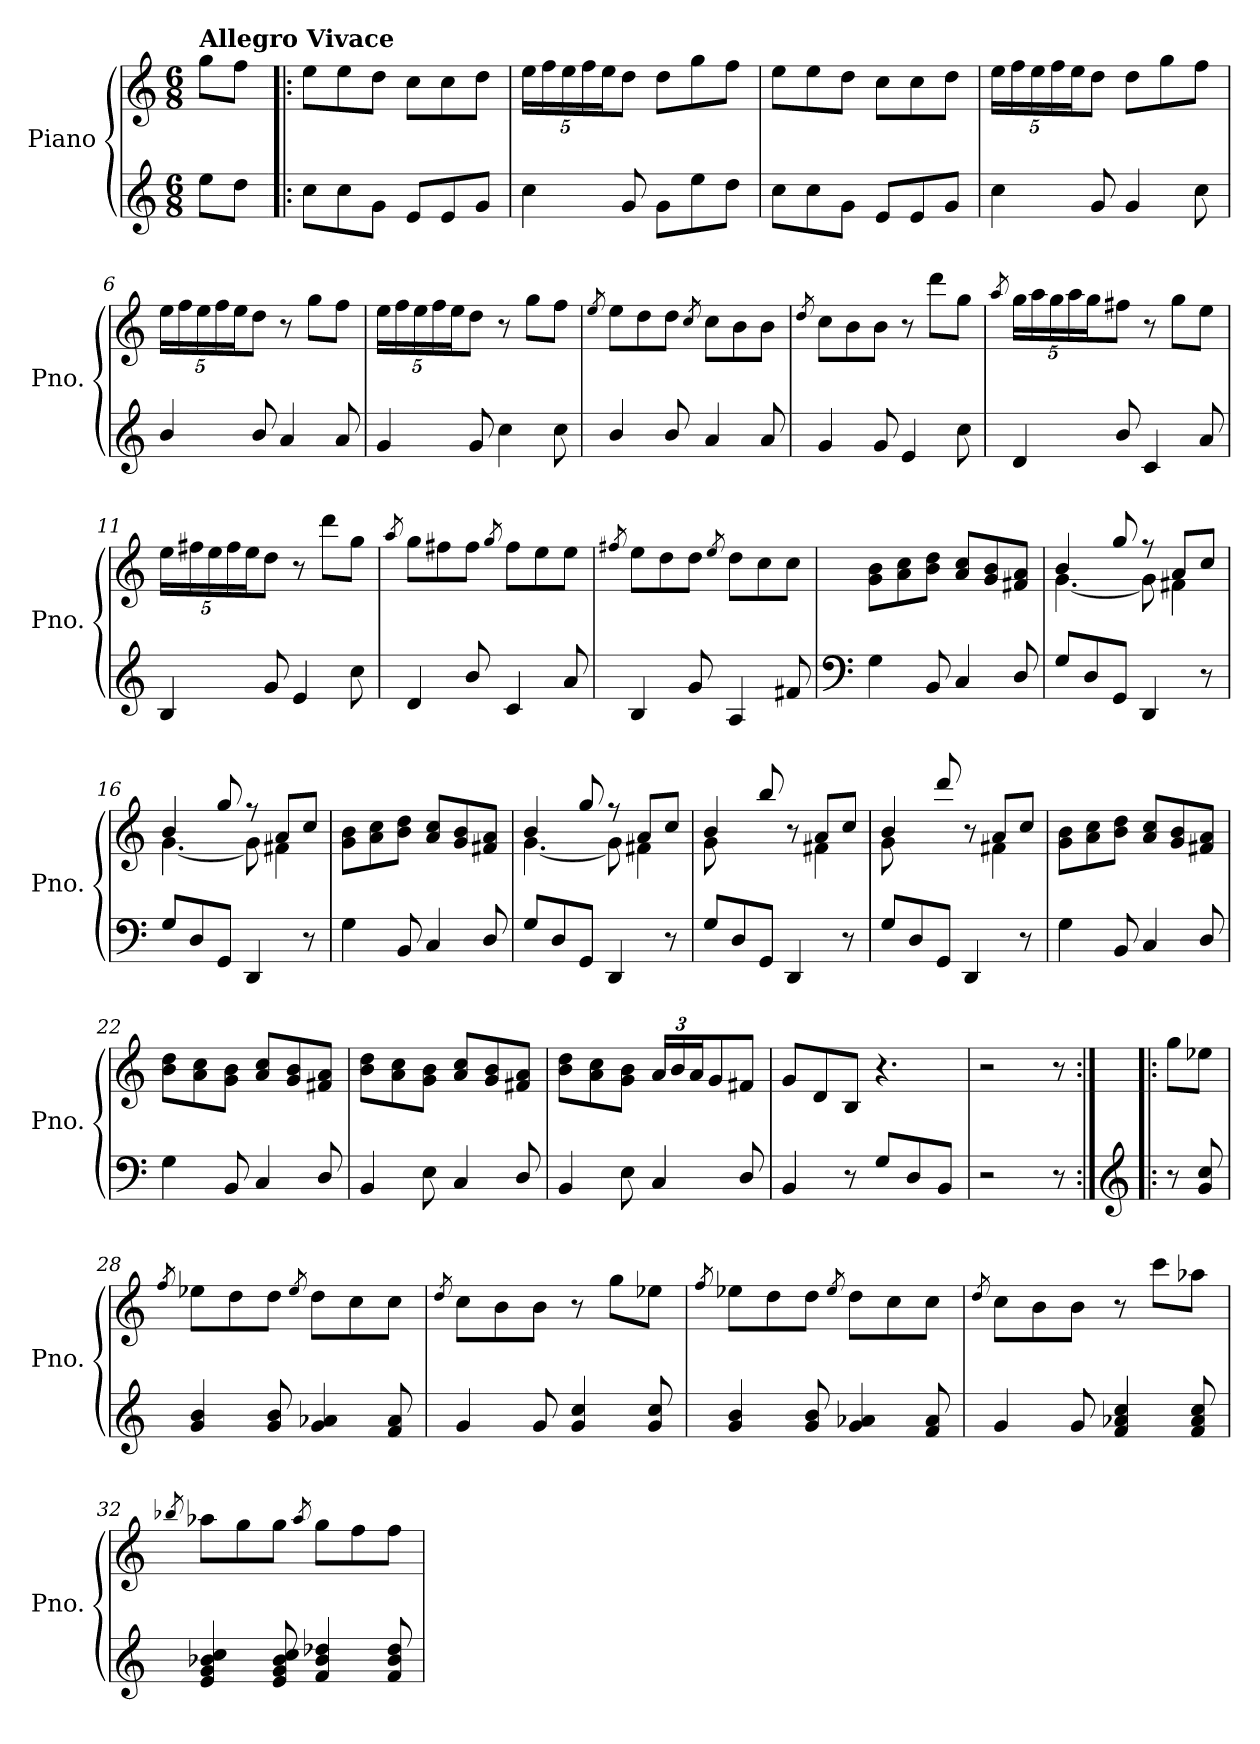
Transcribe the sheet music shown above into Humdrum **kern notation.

**kern	**kern
*part1	*part1
*staff2	*staff1
*I"Piano	*
*I'Pno.	*
*clefG2	*clefG2
*k[]	*k[]
*M6/8	*M6/8
=1	=1
!	!LO:TX:a:B:t=Allegro Vivace
8ee\L	8gg\L
8dd\J	8ff\J
=2!|:	=2!|:
8cc\L	8ee\L
8cc\	8ee\
8g\J	8dd\J
8e/L	8cc\L
8e/	8cc\
8g/J	8dd\J
=3	=3
4cc\	20ee\LL
.	20ff\
.	20ee\
.	20ff\
.	20ee\J
8g/	8dd\J
8g\L	8dd\L
8ee\	8gg\
8dd\J	8ff\J
=4	=4
8cc\L	8ee\L
8cc\	8ee\
8g\J	8dd\J
8e/L	8cc\L
8e/	8cc\
8g/J	8dd\J
=5	=5
4cc\	20ee\LL
.	20ff\
.	20ee\
.	20ff\
.	20ee\J
8g/	8dd\J
4g/	8dd\L
.	8gg\
8cc\	8ff\J
!!LO:LB:g=z
=6	=6
4b/	20ee\LL
.	20ff\
.	20ee\
.	20ff\
.	20ee\J
8b/	8dd\J
4a/	8r
.	8gg\L
8a/	8ff\J
=7	=7
4g/	20ee\LL
.	20ff\
.	20ee\
.	20ff\
.	20ee\J
8g/	8dd\J
4cc\	8r
.	8gg\L
8cc\	8ff\J
=8	=8
.	8qee/
4b/	8ee\L
.	8dd\
8b/	8dd\J
.	8qcc/
4a/	8cc\L
.	8b\
8a/	8b\J
=9	=9
.	8qdd/
4g/	8cc\L
.	8b\
8g/	8b\J
4e/	8r
.	8ddd\L
8cc\	8gg\J
!!LO:LB:g=z
=10	=10
.	8qaa/
4d/	20gg\LL
.	20aa\
.	20gg\
.	20aa\
.	20gg\J
8b/	8ff#X\J
4c/	8r
.	8gg\L
8a/	8ee\J
=11	=11
4B/	20ee\LL
.	20ff#X\
.	20ee\
.	20ff#\
.	20ee\J
8g/	8dd\J
4e/	8r
.	8ddd\L
8cc\	8gg\J
=12	=12
.	8qaa/
4d/	8gg\L
.	8ff#X\
8b/	8ff#\J
.	8qgg/
4c/	8ff#\L
.	8ee\
8a/	8ee\J
=13	=13
.	8qff#X/
4B/	8ee\L
.	8dd\
8g/	8dd\J
.	8qee/
4A/	8dd\L
.	8cc\
8f#X/	8cc\J
!!LO:LB:g=z
=14	=14
*clefF4	*
4G\	8g\ 8b\L
.	8a\ 8cc\
8BB/	8b\ 8dd\J
4C/	8a/ 8cc/L
.	8g/ 8b/
8D/	8f#X/ 8a/J
=15	=15
*	*^
8G/L	4b/	[4.g\
8D/	.	.
8GG/J	8gg/	.
4DD/	8r	8g\]
.	8a/L	4f#X\
8r	8cc/J	.
=16	=16	=16
8G/L	4b/	[4.g\
8D/	.	.
8GG/J	8gg/	.
4DD/	8r	8g\]
.	8a/L	4f#X\
8r	8cc/J	.
*	*v	*v
=17	=17
4G\	8g\ 8b\L
.	8a\ 8cc\
8BB/	8b\ 8dd\J
4C/	8a/ 8cc/L
.	8g/ 8b/
8D/	8f#X/ 8a/J
!!LO:LB:g=z
=18	=18
*	*^
8G/L	4b/	[4.g\
8D/	.	.
8GG/J	8gg/	.
4DD/	8r	8g\]
.	8a/L	4f#X\
8r	8cc/J	.
=19	=19	=19
8G/L	4b/	8g\
8D/	.	4.ryy
8GG/J	8bb/	.
4DD/	8r	.
.	8a/L	4f#X\
8r	8cc/J	.
=20	=20	=20
8G/L	4b/	8g\
8D/	.	4.ryy
8GG/J	8ddd/	.
4DD/	8r	.
.	8a/L	4f#X\
8r	8cc/J	.
*	*v	*v
=21	=21
4G\	8g\ 8b\L
.	8a\ 8cc\
8BB/	8b\ 8dd\J
4C/	8a/ 8cc/L
.	8g/ 8b/
8D/	8f#X/ 8a/J
!!LO:LB:g=z
=22	=22
4G\	8b\ 8dd\L
.	8a\ 8cc\
8BB/	8g\ 8b\J
4C/	8a/ 8cc/L
.	8g/ 8b/
8D/	8f#X/ 8a/J
=23	=23
4BB/	8b\ 8dd\L
.	8a\ 8cc\
8E\	8g\ 8b\J
4C/	8a/ 8cc/L
.	8g/ 8b/
8D/	8f#X/ 8a/J
=24	=24
4BB/	8b\ 8dd\L
.	8a\ 8cc\
8E\	8g\ 8b\J
4C/	24a/LL
.	24b/
.	24a/J
.	8g/
8D/	8f#X/J
=25	=25
4BB/	8g/L
.	8d/
8r	8B/J
8G/L	4.r
8D/	.
8BB/J	.
=26	=26
2r	2r
8r	8r
!!LO:PB:g=z
=27:|!|:	=27:|!|:
*clefG2	*
8r	8gg\L
8g/ 8cc/	8ee-X\J
=28	=28
.	8qff/
4g/ 4b/	8ee-X\L
.	8dd\
8g/ 8b/	8dd\J
.	8qee-/
4g/ 4a-X/	8dd\L
.	8cc\
8f/ 8a-/	8cc\J
=29	=29
.	8qdd/
4g/	8cc\L
.	8b\
8g/	8b\J
4g/ 4cc/	8r
.	8gg\L
8g/ 8cc/	8ee-X\J
=30	=30
.	8qff/
4g/ 4b/	8ee-X\L
.	8dd\
8g/ 8b/	8dd\J
.	8qee-/
4g/ 4a-X/	8dd\L
.	8cc\
8f/ 8a-/	8cc\J
!!LO:LB:g=z
=31	=31
.	8qdd/
4g/	8cc\L
.	8b\
8g/	8b\J
4f/ 4a-X/ 4cc/	8r
.	8ccc\L
8f/ 8a-/ 8cc/	8aa-X\J
=32	=32
.	8qbb-X/
4e/ 4g/ 4b-X/ 4cc/	8aa-X\L
.	8gg\
8e/ 8g/ 8b-/ 8cc/	8gg\J
.	8qaa-/
4f/ 4b-/ 4dd-X/	8gg\L
.	8ff\
8f/ 8b-/ 8dd-/	8ff\J
=	=
*-	*-
